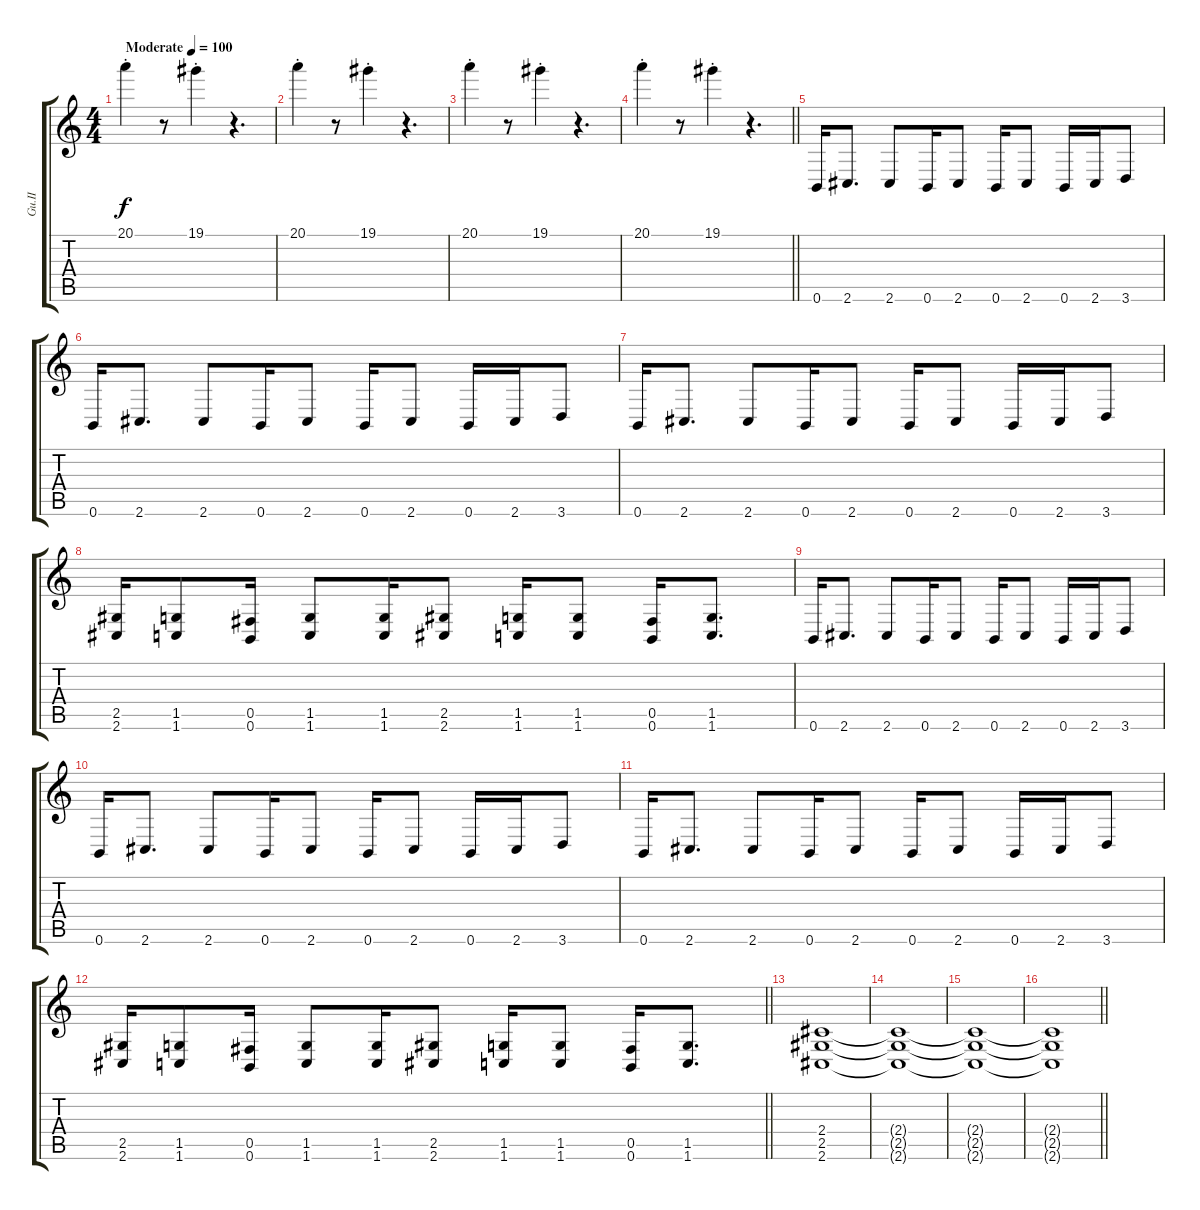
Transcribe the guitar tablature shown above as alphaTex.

\track ("Gu.II" "Gu.II") {instrument distortionguitar}
\staff {score tabs}
\tuning (Db4 Ab3 E3 B2 Gb2 B1) {hide}
\ts (4 4)
\tempo (100 "Moderate")
\clef g2
\ks c
20.1{st}.4{dy f instrument electricguitarclean} r.8 19.1{st}.4{balance 16} r.4{d} |
20.1{st}.4{balance 0} r.8 19.1{st}.4{balance 16} r.4{d} |
20.1{st}.4{balance 0} r.8 19.1{st}.4{balance 16} r.4{d} |
\barLineRight lightlight
20.1{st}.4{balance 0} r.8 19.1{st}.4{balance 16} r.4{d} |
0.6.16{balance 0 instrument distortionguitar} 2.6.8{d} 2.6.8 0.6.16 2.6.8 0.6.16 2.6.8 0.6.16 2.6.16 3.6.8 |
0.6.16 2.6.8{d} 2.6.8 0.6.16 2.6.8 0.6.16 2.6.8 0.6.16 2.6.16 3.6.8 |
0.6.16 2.6.8{d} 2.6.8 0.6.16 2.6.8 0.6.16 2.6.8 0.6.16 2.6.16 3.6.8 |
(2.5 2.6).16 (1.5 1.6).8 (0.5 0.6).16 (1.5 1.6).8 (1.5 1.6).16 (2.5 2.6).8 (1.5 1.6).16 (1.5 1.6).8 (0.5 0.6).16 (1.5 1.6).8{d} |
0.6.16 2.6.8{d} 2.6.8 0.6.16 2.6.8 0.6.16 2.6.8 0.6.16 2.6.16 3.6.8 |
0.6.16 2.6.8{d} 2.6.8 0.6.16 2.6.8 0.6.16 2.6.8 0.6.16 2.6.16 3.6.8 |
0.6.16 2.6.8{d} 2.6.8 0.6.16 2.6.8 0.6.16 2.6.8 0.6.16 2.6.16 3.6.8 |
\barLineRight lightlight
(2.5 2.6).16 (1.5 1.6).8 (0.5 0.6).16 (1.5 1.6).8 (1.5 1.6).16 (2.5 2.6).8 (1.5 1.6).16 (1.5 1.6).8 (0.5 0.6).16 (1.5 1.6).8{d} |
(2.4 2.5 2.6).1{volume 0} |
(2.4{t} 2.5{t} 2.6{t}).1 |
(2.4{t} 2.5{t} 2.6{t}).1 |
\barLineRight lightlight
(2.4{t} 2.5{t} 2.6{t}).1
